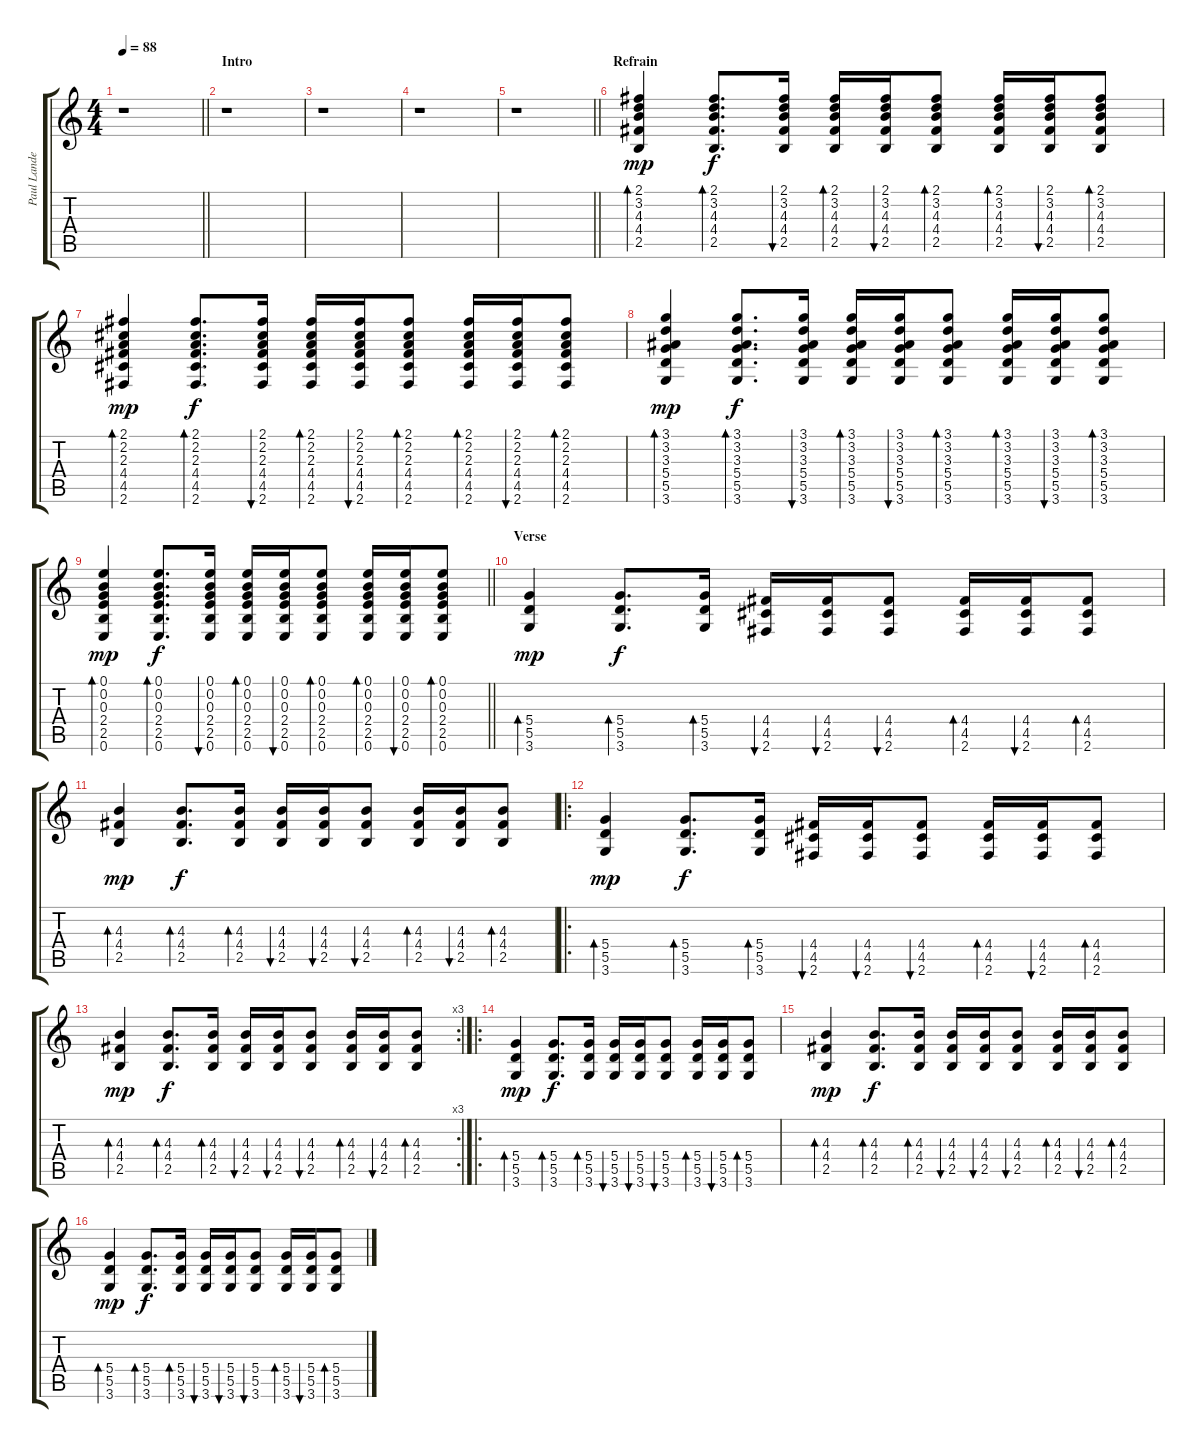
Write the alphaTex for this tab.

\track ("Paul Landers" "Paul Lande") {instrument acousticguitarsteel}
\staff {score tabs}
\tuning (E4 B3 G3 D3 A2 E2) {hide}
\ts (4 4)
\tempo 88
\clef g2
\barLineRight lightlight
\ks c
r.1{dy mp instrument acousticguitarsteel} |
\section ("" "Intro")
r.1 |
r.1 |
r.1 |
\barLineRight lightlight
r.1 |
\section ("" "Refrain")
(2.1 3.2 4.3 4.4 2.5).4{bd 60} (2.1 3.2 4.3 4.4 2.5).8{d bd 60 dy f} (2.1 3.2 4.3 4.4 2.5).16{bu 60} (2.1 3.2 4.3 4.4 2.5).16{bd 60} (2.1 3.2 4.3 4.4 2.5).16{bu 60} (2.1 3.2 4.3 4.4 2.5).8{bd 60} (2.1 3.2 4.3 4.4 2.5).16{bd 60} (2.1 3.2 4.3 4.4 2.5).16{bu 60} (2.1 3.2 4.3 4.4 2.5).8{bd 60} |
(2.1 2.2 2.3 4.4 4.5 2.6).4{bd 60 dy mp} (2.1 2.2 2.3 4.4 4.5 2.6).8{d bd 60 dy f} (2.1 2.2 2.3 4.4 4.5 2.6).16{bu 60} (2.1 2.2 2.3 4.4 4.5 2.6).16{bd 60} (2.1 2.2 2.3 4.4 4.5 2.6).16{bu 60} (2.1 2.2 2.3 4.4 4.5 2.6).8{bd 60} (2.1 2.2 2.3 4.4 4.5 2.6).16{bd 60} (2.1 2.2 2.3 4.4 4.5 2.6).16{bu 60} (2.1 2.2 2.3 4.4 4.5 2.6).8{bd 60} |
(3.1 3.2 3.3 5.4 5.5 3.6).4{bd 60 dy mp} (3.1 3.2 3.3 5.4 5.5 3.6).8{d bd 60 dy f} (3.1 3.2 3.3 5.4 5.5 3.6).16{bu 60} (3.1 3.2 3.3 5.4 5.5 3.6).16{bd 60} (3.1 3.2 3.3 5.4 5.5 3.6).16{bu 60} (3.1 3.2 3.3 5.4 5.5 3.6).8{bd 60} (3.1 3.2 3.3 5.4 5.5 3.6).16{bd 60} (3.1 3.2 3.3 5.4 5.5 3.6).16{bu 60} (3.1 3.2 3.3 5.4 5.5 3.6).8{bd 60} |
\barLineRight lightlight
(0.1 0.2 0.3 2.4 2.5 0.6).4{bd 60 dy mp} (0.1 0.2 0.3 2.4 2.5 0.6).8{d bd 60 dy f} (0.1 0.2 0.3 2.4 2.5 0.6).16{bu 60} (0.1 0.2 0.3 2.4 2.5 0.6).16{bd 60} (0.1 0.2 0.3 2.4 2.5 0.6).16{bu 60} (0.1 0.2 0.3 2.4 2.5 0.6).8{bd 60} (0.1 0.2 0.3 2.4 2.5 0.6).16{bd 60} (0.1 0.2 0.3 2.4 2.5 0.6).16{bu 60} (0.1 0.2 0.3 2.4 2.5 0.6).8{bd 60} |
\section ("" "Verse")
(5.4 5.5 3.6).4{bd 60 dy mp} (5.4 5.5 3.6).8{d bd 60 dy f} (5.4 5.5 3.6).16{bd 60} (4.4 4.5 2.6).16{bu 60} (4.4 4.5 2.6).16{bu 60} (4.4 4.5 2.6).8{bu 60} (4.4 4.5 2.6).16{bd 60} (4.4 4.5 2.6).16{bu 60} (4.4 4.5 2.6).8{bd 60} |
(4.3 4.4 2.5).4{bd 60 dy mp} (4.3 4.4 2.5).8{d bd 60 dy f} (4.3 4.4 2.5).16{bd 60} (4.3 4.4 2.5).16{bu 60} (4.3 4.4 2.5).16{bu 60} (4.3 4.4 2.5).8{bu 60} (4.3 4.4 2.5).16{bd 60} (4.3 4.4 2.5).16{bu 60} (4.3 4.4 2.5).8{bd 60} |
\ro
(5.4 5.5 3.6).4{bd 60 dy mp} (5.4 5.5 3.6).8{d bd 60 dy f} (5.4 5.5 3.6).16{bd 60} (4.4 4.5 2.6).16{bu 60} (4.4 4.5 2.6).16{bu 60} (4.4 4.5 2.6).8{bu 60} (4.4 4.5 2.6).16{bd 60} (4.4 4.5 2.6).16{bu 60} (4.4 4.5 2.6).8{bd 60} |
\rc 3
(4.3 4.4 2.5).4{bd 60 dy mp} (4.3 4.4 2.5).8{d bd 60 dy f} (4.3 4.4 2.5).16{bd 60} (4.3 4.4 2.5).16{bu 60} (4.3 4.4 2.5).16{bu 60} (4.3 4.4 2.5).8{bu 60} (4.3 4.4 2.5).16{bd 60} (4.3 4.4 2.5).16{bu 60} (4.3 4.4 2.5).8{bd 60} |
\ro
(5.4 5.5 3.6).4{bd 60 dy mp} (5.4 5.5 3.6).8{d bd 60 dy f} (5.4 5.5 3.6).16{bd 60} (5.4 5.5 3.6).16{bu 60} (5.4 5.5 3.6).16{bu 60} (5.4 5.5 3.6).8{bu 60} (5.4 5.5 3.6).16{bd 60} (5.4 5.5 3.6).16{bu 60} (5.4 5.5 3.6).8{bd 60} |
(4.3 4.4 2.5).4{bd 60 dy mp} (4.3 4.4 2.5).8{d bd 60 dy f} (4.3 4.4 2.5).16{bd 60} (4.3 4.4 2.5).16{bu 60} (4.3 4.4 2.5).16{bu 60} (4.3 4.4 2.5).8{bu 60} (4.3 4.4 2.5).16{bd 60} (4.3 4.4 2.5).16{bu 60} (4.3 4.4 2.5).8{bd 60} |
(5.4 5.5 3.6).4{bd 60 dy mp} (5.4 5.5 3.6).8{d bd 60 dy f} (5.4 5.5 3.6).16{bd 60} (5.4 5.5 3.6).16{bu 60} (5.4 5.5 3.6).16{bu 60} (5.4 5.5 3.6).8{bu 60} (5.4 5.5 3.6).16{bd 60} (5.4 5.5 3.6).16{bu 60} (5.4 5.5 3.6).8{bd 60}
